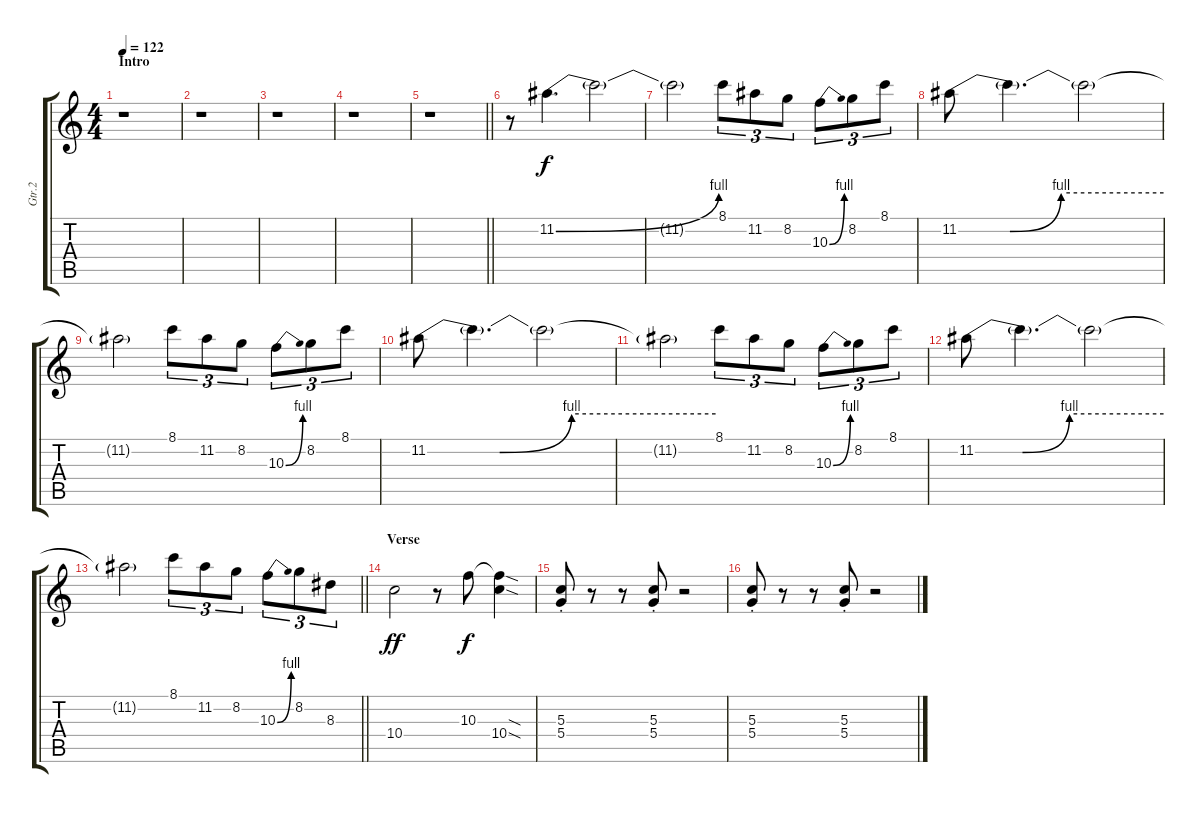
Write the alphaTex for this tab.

\track ("Gtr.2" "Gtr.2") {instrument distortionguitar}
\staff {score tabs}
\tuning (E4 B3 G3 D3 A2 E2) {hide}
\ts (4 4)
\section ("" "Intro")
\tempo 122
\clef g2
\ks c
r.1{dy f instrument distortionguitar} |
r.1 |
r.1 |
r.1 |
\barLineRight lightlight
r.1 |
r.8 11.2{be (bend 0 0 60 4)}.4{d} 11.2{t}.2 |
11.2{t}.2 8.1.8{tu (3 2)} 11.2.8{tu (3 2)} 8.2.8{tu (3 2)} 10.3{be (bend 0 0 60 4)}.8{tu (3 2)} 8.2.8{tu (3 2)} 8.1.8{tu (3 2)} |
11.2{be (custom 0 0 15 0 30 4 60 4)}.8 11.2{t}.4{d} 11.2{t}.2 |
11.2{t}.2 8.1.8{tu (3 2)} 11.2.8{tu (3 2)} 8.2.8{tu (3 2)} 10.3{be (bend 0 0 60 4)}.8{tu (3 2)} 8.2.8{tu (3 2)} 8.1.8{tu (3 2)} |
11.2{be (custom 0 0 15 0 30 4 60 4)}.8 11.2{t}.4{d} 11.2{t}.2 |
11.2{t}.2 8.1.8{tu (3 2)} 11.2.8{tu (3 2)} 8.2.8{tu (3 2)} 10.3{be (bend 0 0 60 4)}.8{tu (3 2)} 8.2.8{tu (3 2)} 8.1.8{tu (3 2)} |
11.2{be (custom 0 0 15 0 30 4 60 4)}.8 11.2{t}.4{d} 11.2{t}.2 |
\barLineRight lightlight
11.2{t}.2 8.1.8{tu (3 2)} 11.2.8{tu (3 2)} 8.2.8{tu (3 2)} 10.3{be (bend 0 0 60 4)}.8{tu (3 2)} 8.2.8{tu (3 2)} 8.3.8{tu (3 2)} |
\section ("" "Verse")
10.4.2{dy ff} r.8 10.3.8{dy f} (10.3{sod t} 10.4{sod}).4 |
(5.3{st} 5.4{st}).8 r.8 r.8 (5.3{st} 5.4{st}).8 r.2 |
(5.3{st} 5.4{st}).8 r.8 r.8 (5.3{st} 5.4{st}).8 r.2
